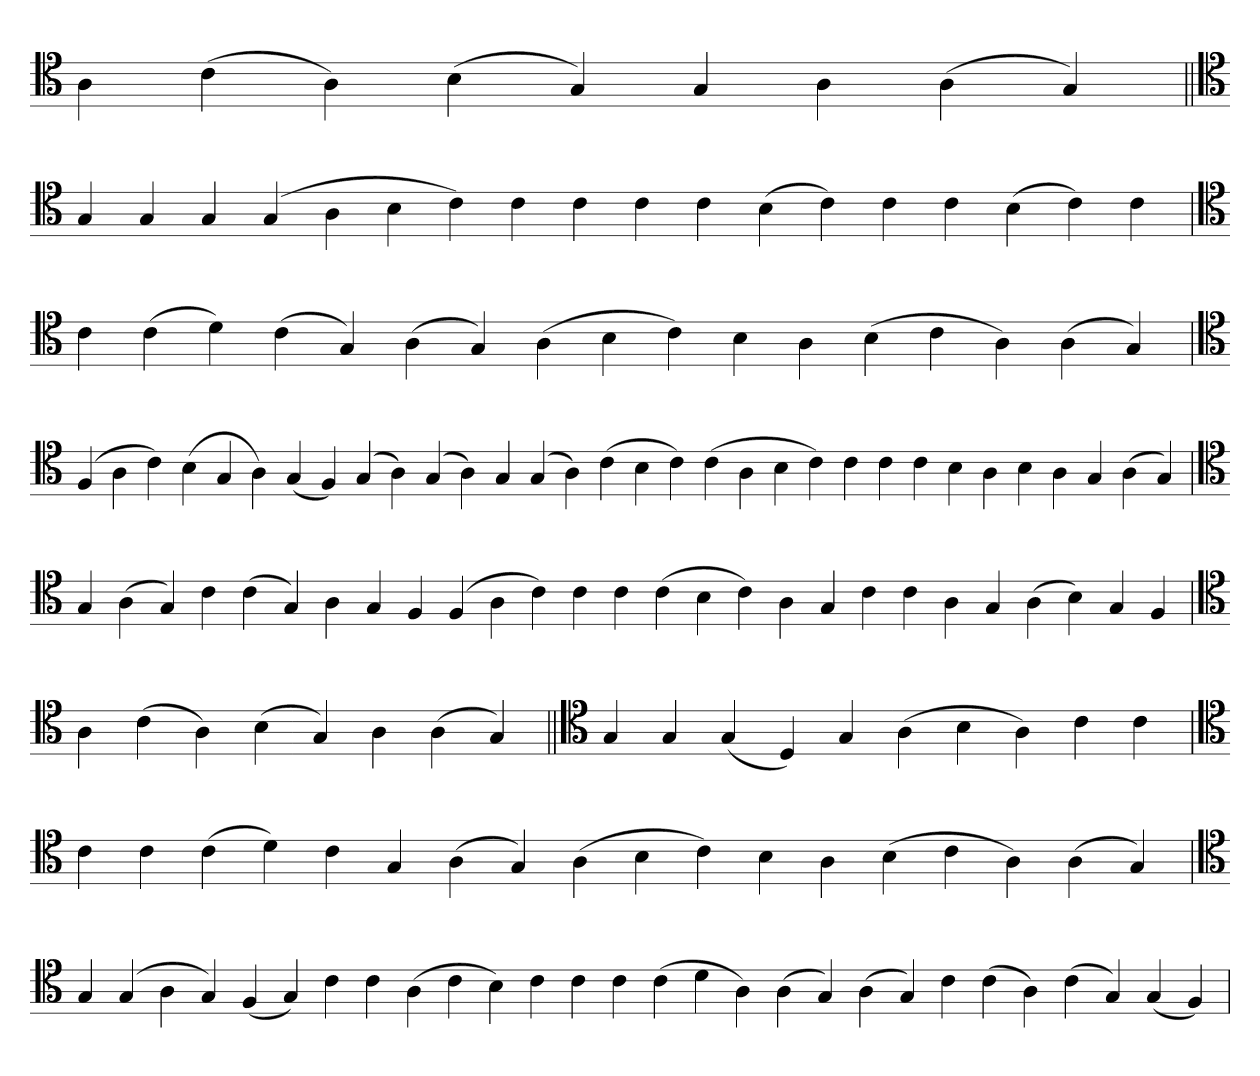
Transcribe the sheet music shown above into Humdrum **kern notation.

**kern
*part1
*staff1
*clefC4
=
4A
(4c
4A)
(4B
4G)
4G
4A
(4A
4G)
=||
*clefC4
4G
4G
4G
(4G
4A
4B
4c)
4c
4c
4c
4c
(4B
4c)
4c
4c
(4B
4c)
4c
=`
*clefC4
4c
(4c
4d)
(4c
4G)
(4A
4G)
(4A
4B
4c)
4B
4A
(4B
4c
4A)
(4A
4G)
=
*clefC4
(4F
4A
4c)
(4B
4G
4A)
(4G
4F)
(4G
4A)
(4G
4A)
4G
(4G
4A)
(4c
4B
4c)
(4c
4A
4B
4c)
4c
4c
4c
4B
4A
4B
4A
4G
(4A
4G)
='
*clefC4
4G
(4A
4G)
4c
(4c
4G)
4A
4G
4F
(4F
4A
4c)
4c
4c
(4c
4B
4c)
4A
4G
4c
4c
4A
4G
(4A
4B)
4G
4F
=`
*clefC4
4A
(4c
4A)
(4B
4G)
4A
(4A
4G)
=||
*clefC4
4G
4G
(4G
4D)
4G
(4A
4B
4A)
4c
4c
=`
*clefC4
4c
4c
(4c
4d)
4c
4G
(4A
4G)
(4A
4B
4c)
4B
4A
(4B
4c
4A)
(4A
4G)
='
*clefC4
4G
(4G
4A
4G)
(4F
4G)
4c
4c
(4A
4c
4B)
4c
4c
4c
(4c
4d
4A)
(4A
4G)
(4A
4G)
4c
(4c
4A)
(4c
4G)
(4G
4F)
='
*-
